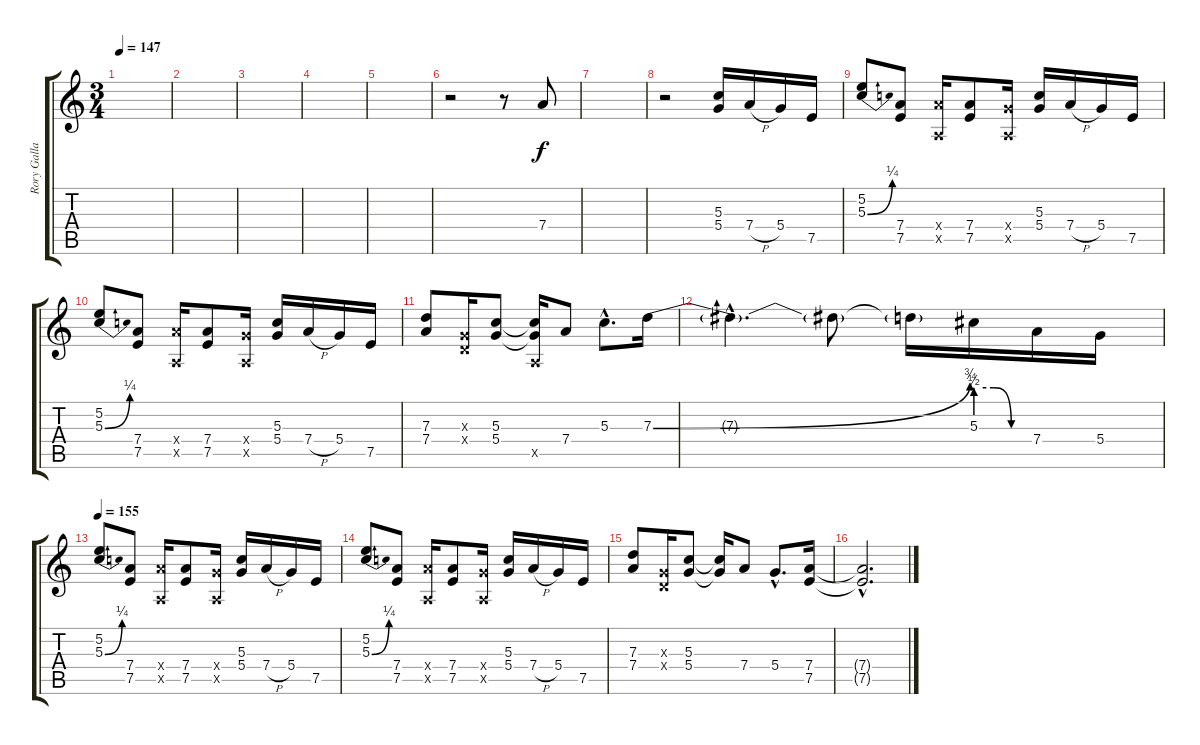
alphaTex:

\track ("Rory Gallagher" "Rory Galla") {instrument overdrivenguitar}
\staff {score tabs}
\tuning (E4 B3 G3 D3 A2 E2) {hide}
\ts (3 4)
\tempo 147
\clef g2
\ks c
|
|
|
|
|
r.2 r.8 7.4.8 |
|
r.2 (5.3 5.4).16 7.4{h}.16 5.4.16 7.5.16 |
(5.2 5.3{be (bend 0 0 60 1)}).8 (7.4 7.5).8 (7.4{x} 0.5{x}).16 (7.4 7.5).8 (5.4{x} 0.5{x}).16 (5.3 5.4).16 7.4{h}.16 5.4.16 7.5.16 |
(5.2 5.3{be (bend 0 0 60 1)}).8 (7.4 7.5).8 (7.4{x} 0.5{x}).16 (7.4 7.5).8 (5.4{x} 0.5{x}).16 (5.3 5.4).16 7.4{h}.16 5.4.16 7.5.16 |
(7.3 7.4).8 (0.3{x} 0.4{x}).16 (5.3 5.4).8 (5.3{t} 5.4{t} 0.5{x}).16 7.4.8 5.3{hac}.8{d} 7.3{be (bend 0 0 60 3)}.16 |
7.3{hac t}.4{d} 7.3{t}.8 7.3{t}.16 5.3{be (custom 0 2 20 2 40 0 60 0)}.16 7.4.16 5.4.16 |
\tempo 155
(5.2 5.3{be (bend 0 0 60 1)}).8 (7.4 7.5).8 (7.4{x} 0.5{x}).16 (7.4 7.5).8 (5.4{x} 0.5{x}).16 (5.3 5.4).16 7.4{h}.16 5.4.16 7.5.16 |
(5.2 5.3{be (bend 0 0 60 1)}).8 (7.4 7.5).8 (7.4{x} 0.5{x}).16 (7.4 7.5).8 (5.4{x} 0.5{x}).16 (5.3 5.4).16 7.4{h}.16 5.4.16 7.5.16 |
(7.3 7.4).8 (0.3{x} 0.4{x}).16 (5.3 5.4).8 (5.3{t} 5.4{t}).16 7.4.8 5.4{hac}.8{d} (7.4 7.5).16 |
(7.4{hac t} 7.5{hac t}).2{d}
